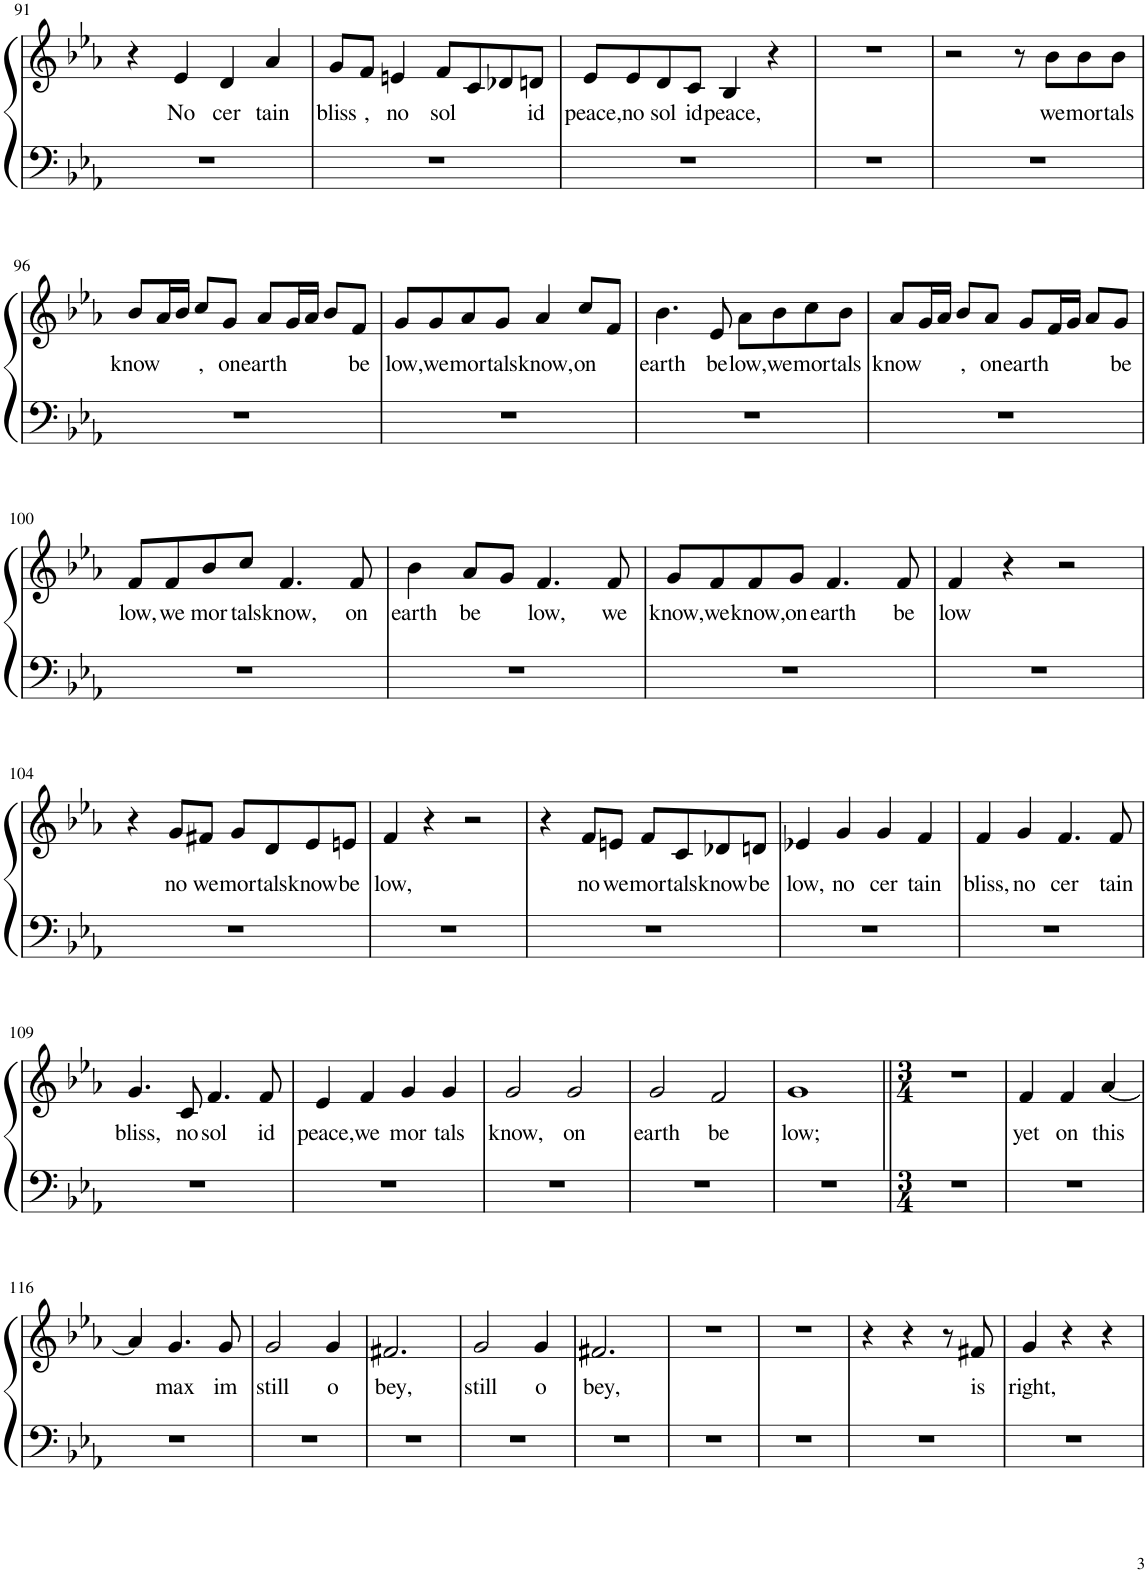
**kern	**kern	**text
*part1	*part1	*part1
*staff2	*staff1	*staff1
*I"Piano	*	*
*I'Pno.	*	*
!!LO:PB:g=z
*clefF4	*clefG2	*
*k[b-e-a-]	*k[b-e-a-]	*
*M4/4	*M4/4	*
*met(c)	*met(c)	*
=91	=91	=91
1r	4r	.
!	!	!LO:LY:b
.	4e-/	No
!	!	!LO:LY:b
.	4d/	cer
!	!	!LO:LY:b
.	4a-/	tain
=92	=92	=92
!	!	!LO:LY:b
1r	8g/L	bliss
!	!	!LO:LY:b
.	8f/J	,
!	!	!LO:LY:b
.	4en/	no
!	!	!LO:LY:b
.	8f/L	sol
.	8c/	.
.	8d-X/	.
!	!	!LO:LY:b
.	8dn/J	id
=93	=93	=93
!	!	!LO:LY:b
1r	8e-/L	peace,
!	!	!LO:LY:b
.	8e-/	no
!	!	!LO:LY:b
.	8d/	sol
!	!	!LO:LY:b
.	8c/J	id
!	!	!LO:LY:b
.	4B-/	peace,
.	4r	.
=94	=94	=94
1r	1r	.
=95	=95	=95
1r	2r	.
.	8r	.
!	!	!LO:LY:b
.	8b-\L	we
!	!	!LO:LY:b
.	8b-\	mor
!	!	!LO:LY:b
.	8b-\J	tals
!!LO:LB:g=z
=96	=96	=96
!	!	!LO:LY:b
1r	8b-/L	know
.	16a-/L	.
.	16b-/JJ	.
!	!	!LO:LY:b
.	8cc/L	,
!	!	!LO:LY:b
.	8g/J	on
!	!	!LO:LY:b
.	8a-/L	earth
.	16g/L	.
.	16a-/JJ	.
.	8b-/L	.
!	!	!LO:LY:b
.	8f/J	be
=97	=97	=97
!	!	!LO:LY:b
1r	8g/L	low,
!	!	!LO:LY:b
.	8g/	we
!	!	!LO:LY:b
.	8a-/	mor
!	!	!LO:LY:b
.	8g/J	tals
!	!	!LO:LY:b
.	4a-/	know,
!	!	!LO:LY:b
.	8cc/L	on
.	8f/J	.
=98	=98	=98
!	!	!LO:LY:b
1r	4.b-\	earth
!	!	!LO:LY:b
.	8e-/	be
!	!	!LO:LY:b
.	8a-\L	low,
!	!	!LO:LY:b
.	8b-\	we
!	!	!LO:LY:b
.	8cc\	mor
!	!	!LO:LY:b
.	8b-\J	tals
=99	=99	=99
!	!	!LO:LY:b
1r	8a-/L	know
.	16g/L	.
.	16a-/JJ	.
!	!	!LO:LY:b
.	8b-/L	,
!	!	!LO:LY:b
.	8a-/J	on
!	!	!LO:LY:b
.	8g/L	earth
.	16f/L	.
.	16g/JJ	.
.	8a-/L	.
!	!	!LO:LY:b
.	8g/J	be
!!LO:LB:g=z
=100	=100	=100
!	!	!LO:LY:b
1r	8f/L	low,
!	!	!LO:LY:b
.	8f/	we
!	!	!LO:LY:b
.	8b-/	mor
!	!	!LO:LY:b
.	8cc/J	tals
!	!	!LO:LY:b
.	4.f/	know,
!	!	!LO:LY:b
.	8f/	on
=101	=101	=101
!	!	!LO:LY:b
1r	4b-\	earth
!	!	!LO:LY:b
.	8a-/L	be
.	8g/J	.
!	!	!LO:LY:b
.	4.f/	low,
!	!	!LO:LY:b
.	8f/	we
=102	=102	=102
!	!	!LO:LY:b
1r	8g/L	know,
!	!	!LO:LY:b
.	8f/	we
!	!	!LO:LY:b
.	8f/	know,
!	!	!LO:LY:b
.	8g/J	on
!	!	!LO:LY:b
.	4.f/	earth
!	!	!LO:LY:b
.	8f/	be
=103	=103	=103
!	!	!LO:LY:b
1r	4f/	low
.	4r	.
.	2r	.
!!LO:LB:g=z
=104	=104	=104
1r	4r	.
!	!	!LO:LY:b
.	8g/L	no
!	!	!LO:LY:b
.	8f#X/J	we
!	!	!LO:LY:b
.	8g/L	mor
!	!	!LO:LY:b
.	8d/	tals
!	!	!LO:LY:b
.	8e-/	know
!	!	!LO:LY:b
.	8en/J	be
=105	=105	=105
!	!	!LO:LY:b
1r	4f/	low,
.	4r	.
.	2r	.
=106	=106	=106
1r	4r	.
!	!	!LO:LY:b
.	8f/L	no
!	!	!LO:LY:b
.	8en/J	we
!	!	!LO:LY:b
.	8f/L	mor
!	!	!LO:LY:b
.	8c/	tals
!	!	!LO:LY:b
.	8d-X/	know
!	!	!LO:LY:b
.	8dn/J	be
=107	=107	=107
!	!	!LO:LY:b
1r	4e-X/	low,
!	!	!LO:LY:b
.	4g/	no
!	!	!LO:LY:b
.	4g/	cer
!	!	!LO:LY:b
.	4f/	tain
=108	=108	=108
!	!	!LO:LY:b
1r	4f/	bliss,
!	!	!LO:LY:b
.	4g/	no
!	!	!LO:LY:b
.	4.f/	cer
!	!	!LO:LY:b
.	8f/	tain
!!LO:LB:g=z
=109	=109	=109
!	!	!LO:LY:b
1r	4.g/	bliss,
!	!	!LO:LY:b
.	8c/	no
!	!	!LO:LY:b
.	4.f/	sol
!	!	!LO:LY:b
.	8f/	id
=110	=110	=110
!	!	!LO:LY:b
1r	4e-/	peace,
!	!	!LO:LY:b
.	4f/	we
!	!	!LO:LY:b
.	4g/	mor
!	!	!LO:LY:b
.	4g/	tals
=111	=111	=111
!	!	!LO:LY:b
1r	2g/	know,
!	!	!LO:LY:b
.	2g/	on
=112	=112	=112
!	!	!LO:LY:b
1r	2g/	earth
!	!	!LO:LY:b
.	2f/	be
=113	=113	=113
!	!	!LO:LY:b
1r	1g	low;
=114||	=114||	=114||
*M3/4	*M3/4	*
2.r	2.r	.
=115	=115	=115
!	!	!LO:LY:b
2.r	4f/	yet
!	!	!LO:LY:b
.	4f/	on
!	!	!LO:LY:b
.	[4a-/	this
!!LO:LB:g=z
=116	=116	=116
2.r	4a-/]	.
!	!	!LO:LY:b
.	4.g/	max
!	!	!LO:LY:b
.	8g/	im
=117	=117	=117
!	!	!LO:LY:b
2.r	2g/	still
!	!	!LO:LY:b
.	4g/	o
=118	=118	=118
!	!	!LO:LY:b
2.r	2.f#X/	bey,
=119	=119	=119
!	!	!LO:LY:b
2.r	2g/	still
!	!	!LO:LY:b
.	4g/	o
=120	=120	=120
!	!	!LO:LY:b
2.r	2.f#X/	bey,
=121	=121	=121
2.r	2.r	.
=122	=122	=122
2.r	2.r	.
=123	=123	=123
2.r	4r	.
.	4r	.
.	8r	.
!	!	!LO:LY:b
.	8f#X/	is
=124	=124	=124
!	!	!LO:LY:b
2.r	4g/	right,
.	4r	.
.	4r	.
=	=	=
*-	*-	*-
